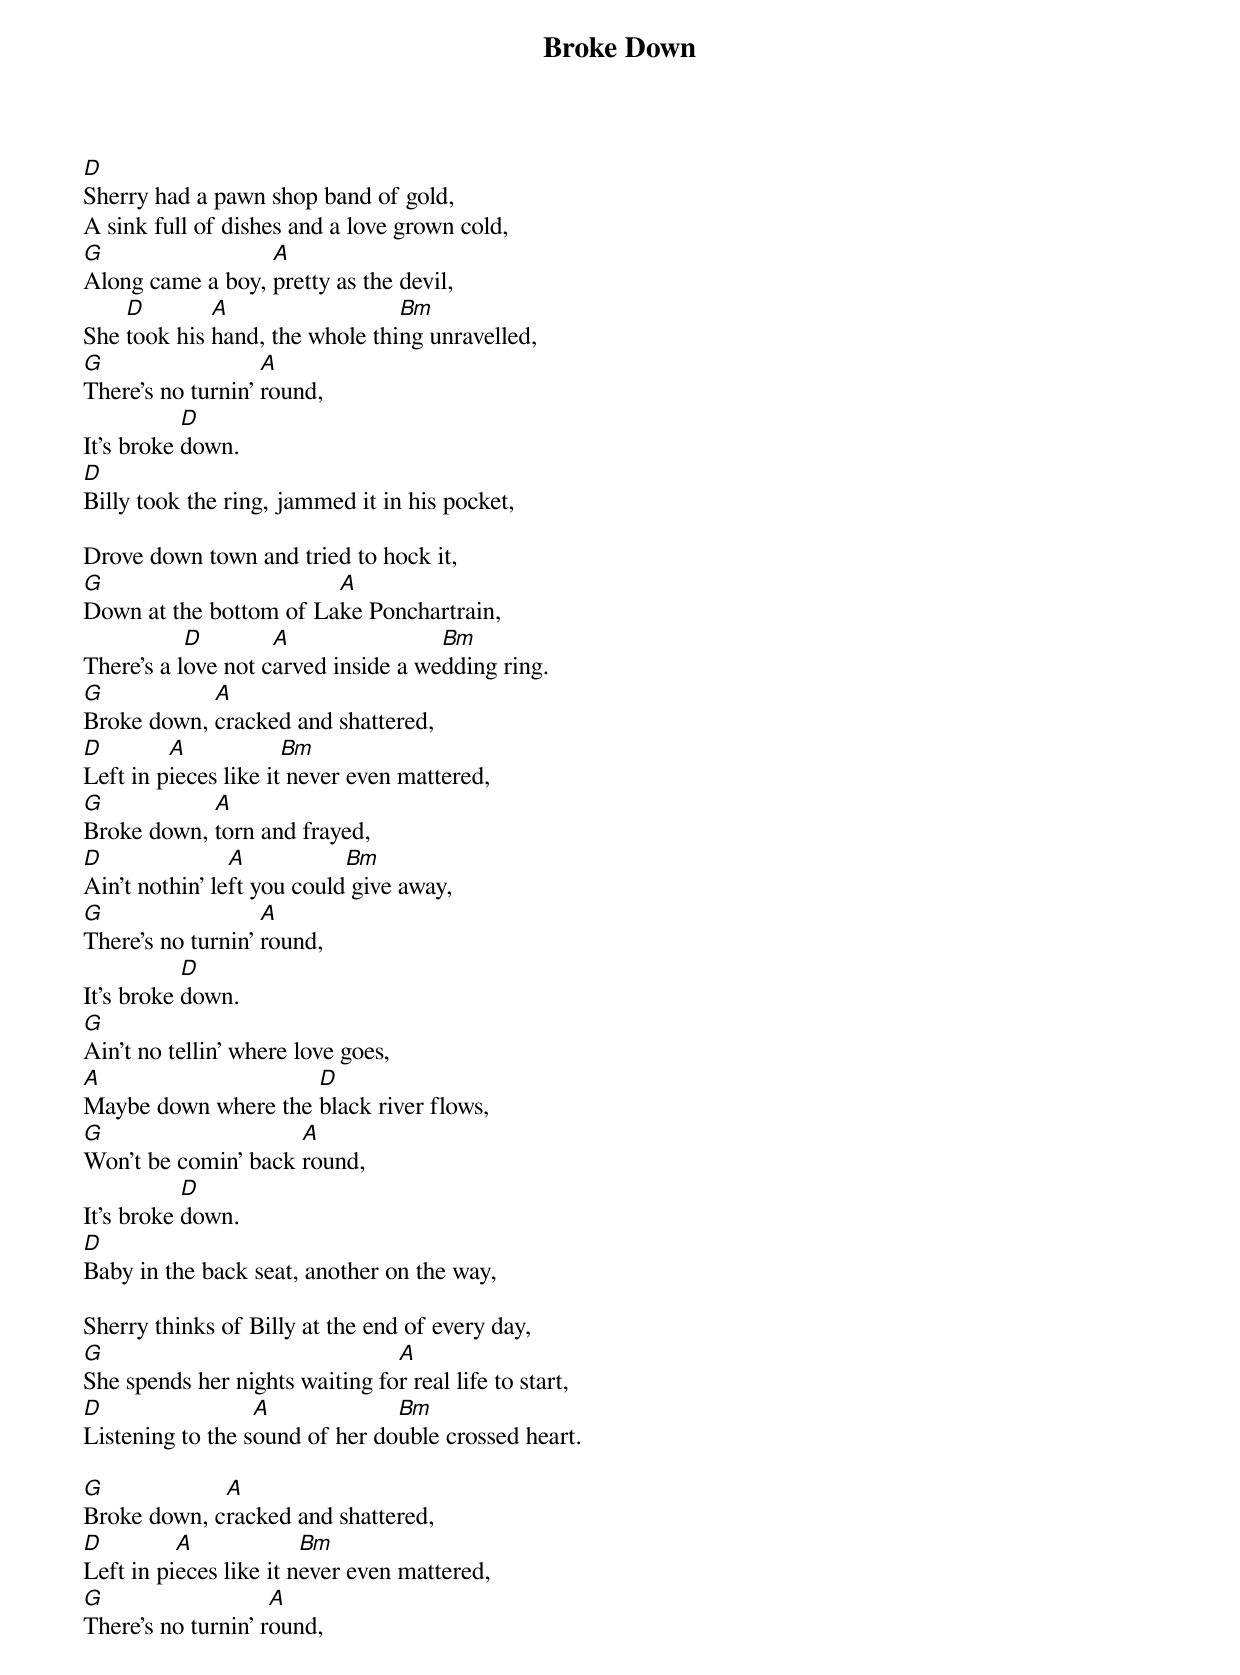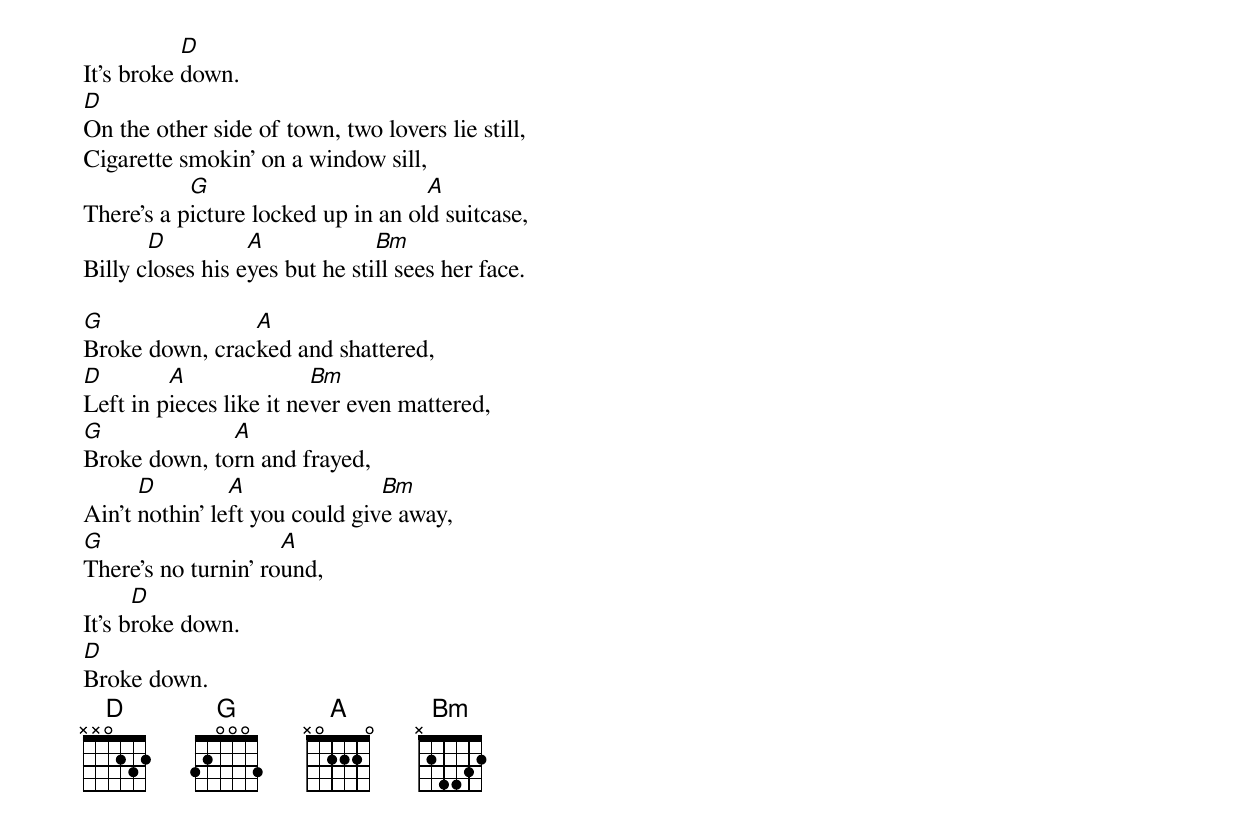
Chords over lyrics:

Broke Down


D
Sherry had a pawn shop band of gold,
A sink full of dishes and a love grown cold,
G                 A
Along came a boy, pretty as the devil,
    D        A            	Bm
She took his hand, the whole thing unravelled,
G                  A
There's no turnin' round,
           D
It's broke down.
D
Billy took the ring, jammed it in his pocket,

Drove down town and tried to hock it,
G			A
Down at the bottom of Lake Ponchartrain,
	   D	    A	             Bm
There's a love not carved inside a wedding ring.
G           A
Broke down, cracked and shattered,
D        A            Bm
Left in pieces like it never even mattered,
G           A
Broke down, torn and frayed,
D               A           Bm
Ain't nothin' left you could give away,
G                  A
There's no turnin' round,
           D
It's broke down.
G
Ain't no tellin’ where love goes,
A                    D
Maybe down where the black river flows,
G                    A
Won't be comin' back round,
           D
It's broke down.
D
Baby in the back seat, another on the way,

Sherry thinks of Billy at the end of every day,
G		    	        A
She spends her nights waiting for real life to start,
D		  A		Bm
Listening to the sound of her double crossed heart.

G	     A
Broke down, cracked and shattered,
D	  A		Bm
Left in pieces like it never even mattered,
G		    A
There's no turnin' round,
           D
It's broke down.
D
On the other side of town, two lovers lie still,
Cigarette smokin' on a window sill,
	   G		            A
There's a picture locked up in an old suitcase,
       D	  A		Bm
Billy closes his eyes but he still sees her face.

G		A
Broke down, cracked and shattered,
D	 A		 Bm
Left in pieces like it never even mattered,
G	      A
Broke down, torn and frayed,
      D		A		Bm
Ain't nothin' left you could give away,
G	    	     A
There's no turnin' round,
      D
It's broke down.
D
Broke down.
